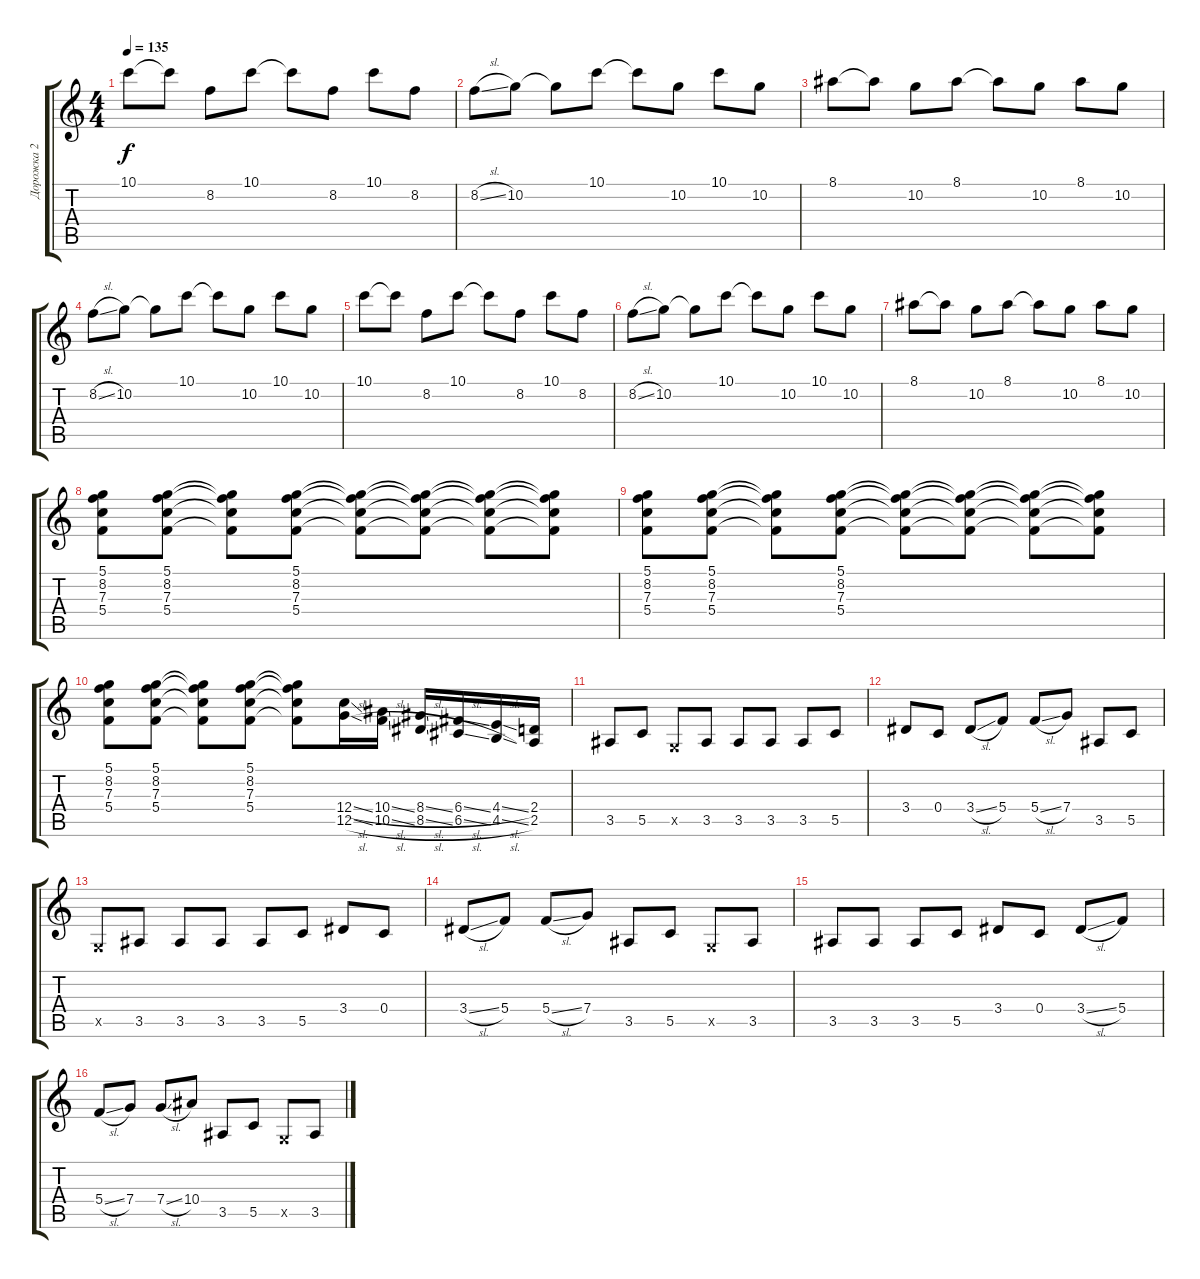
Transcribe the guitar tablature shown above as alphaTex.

\track ("Дорожка 2" "Дорожка 2") {instrument overdrivenguitar}
\staff {score tabs}
\tuning (D4 A3 F3 C3 G2 C2) {hide}
\ts (4 4)
\tempo 135
\clef g2
\ks c
10.1.8{dy f} 10.1{t}.8 8.2.8 10.1.8 10.1{t}.8 8.2.8 10.1.8 8.2.8 |
8.2{sl}.8 10.2.8 10.2{t}.8 10.1.8 10.1{t}.8 10.2.8 10.1.8 10.2.8 |
8.1.8 8.1{t}.8 10.2.8 8.1.8 8.1{t}.8 10.2.8 8.1.8 10.2.8 |
8.2{sl}.8 10.2.8 10.2{t}.8 10.1.8 10.1{t}.8 10.2.8 10.1.8 10.2.8 |
10.1.8 10.1{t}.8 8.2.8 10.1.8 10.1{t}.8 8.2.8 10.1.8 8.2.8 |
8.2{sl}.8 10.2.8 10.2{t}.8 10.1.8 10.1{t}.8 10.2.8 10.1.8 10.2.8 |
8.1.8 8.1{t}.8 10.2.8 8.1.8 8.1{t}.8 10.2.8 8.1.8 10.2.8 |
(5.1 8.2 7.3 5.4).8 (5.1 8.2 7.3 5.4).8 (5.1{t} 8.2{t} 7.3{t} 5.4{t}).8 (5.1 8.2 7.3 5.4).8 (5.1{t} 8.2{t} 7.3{t} 5.4{t}).8 (5.1{t} 8.2{t} 7.3{t} 5.4{t}).8 (5.1{t} 8.2{t} 7.3{t} 5.4{t}).8 (5.1{t} 8.2{t} 7.3{t} 5.4{t}).8 |
(5.1 8.2 7.3 5.4).8 (5.1 8.2 7.3 5.4).8 (5.1{t} 8.2{t} 7.3{t} 5.4{t}).8 (5.1 8.2 7.3 5.4).8 (5.1{t} 8.2{t} 7.3{t} 5.4{t}).8 (5.1{t} 8.2{t} 7.3{t} 5.4{t}).8 (5.1{t} 8.2{t} 7.3{t} 5.4{t}).8 (5.1{t} 8.2{t} 7.3{t} 5.4{t}).8 |
(5.1 8.2 7.3 5.4).8 (5.1 8.2 7.3 5.4).8 (5.1{t} 8.2{t} 7.3{t} 5.4{t}).8 (5.1 8.2 7.3 5.4).8 (5.1{t} 8.2{t} 7.3{t} 5.4{t}).8 (12.4{sl} 12.5{sl}).16{volume 16} (10.4{sl} 10.5{sl}).16 (8.4{sl} 8.5{sl}).16 (6.4{sl} 6.5{sl}).16 (4.4{sl} 4.5{sl}).16 (2.4 2.5).16 |
3.5.8{instrument distortionguitar} 5.5.8 0.5{x}.8 3.5.8 3.5.8 3.5.8 3.5.8 5.5.8 |
3.4.8 0.4.8 3.4{sl}.8 5.4.8 5.4{sl}.8 7.4.8 3.5.8 5.5.8 |
0.5{x}.8 3.5.8 3.5.8 3.5.8 3.5.8 5.5.8 3.4.8 0.4.8 |
3.4{sl}.8 5.4.8 5.4{sl}.8 7.4.8 3.5.8 5.5.8 0.5{x}.8 3.5.8 |
3.5.8 3.5.8 3.5.8 5.5.8 3.4.8 0.4.8 3.4{sl}.8 5.4.8 |
5.4{sl}.8 7.4.8 7.4{sl}.8 10.4.8 3.5.8 5.5.8 0.5{x}.8 3.5.8
